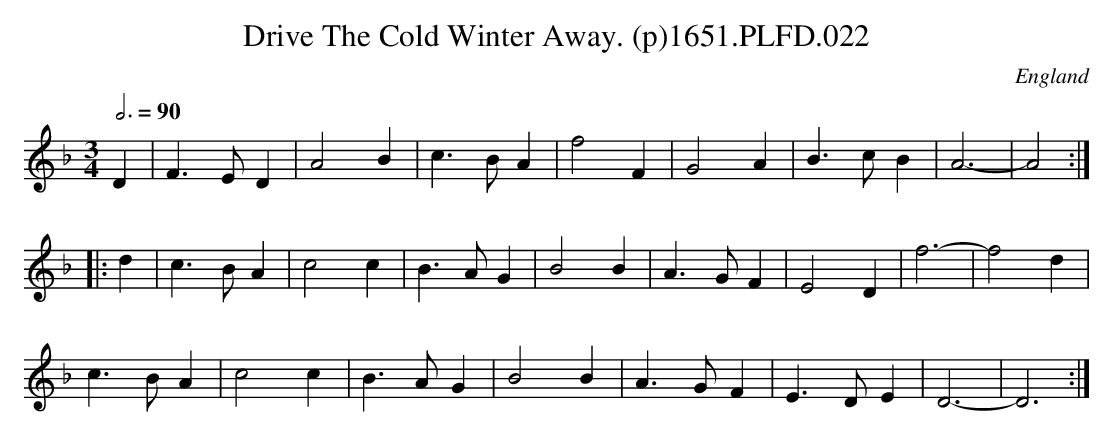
X:1
T:Drive The Cold Winter Away. (p)1651.PLFD.022
M:3/4
L:1/4
Q:3/4=90
O:England
K:F
D| F>ED| A2 B|c>BA| f2 F|G2 A| B>cB|A3-|A2:|
|:d|c>BA| c2 c|B>AG| B2 B|A>GF| E2 D|f3-|f2 d|
c>BA |c2 c|B>AG| B2 B|A>GF| E>DE|D3-|D3:|
